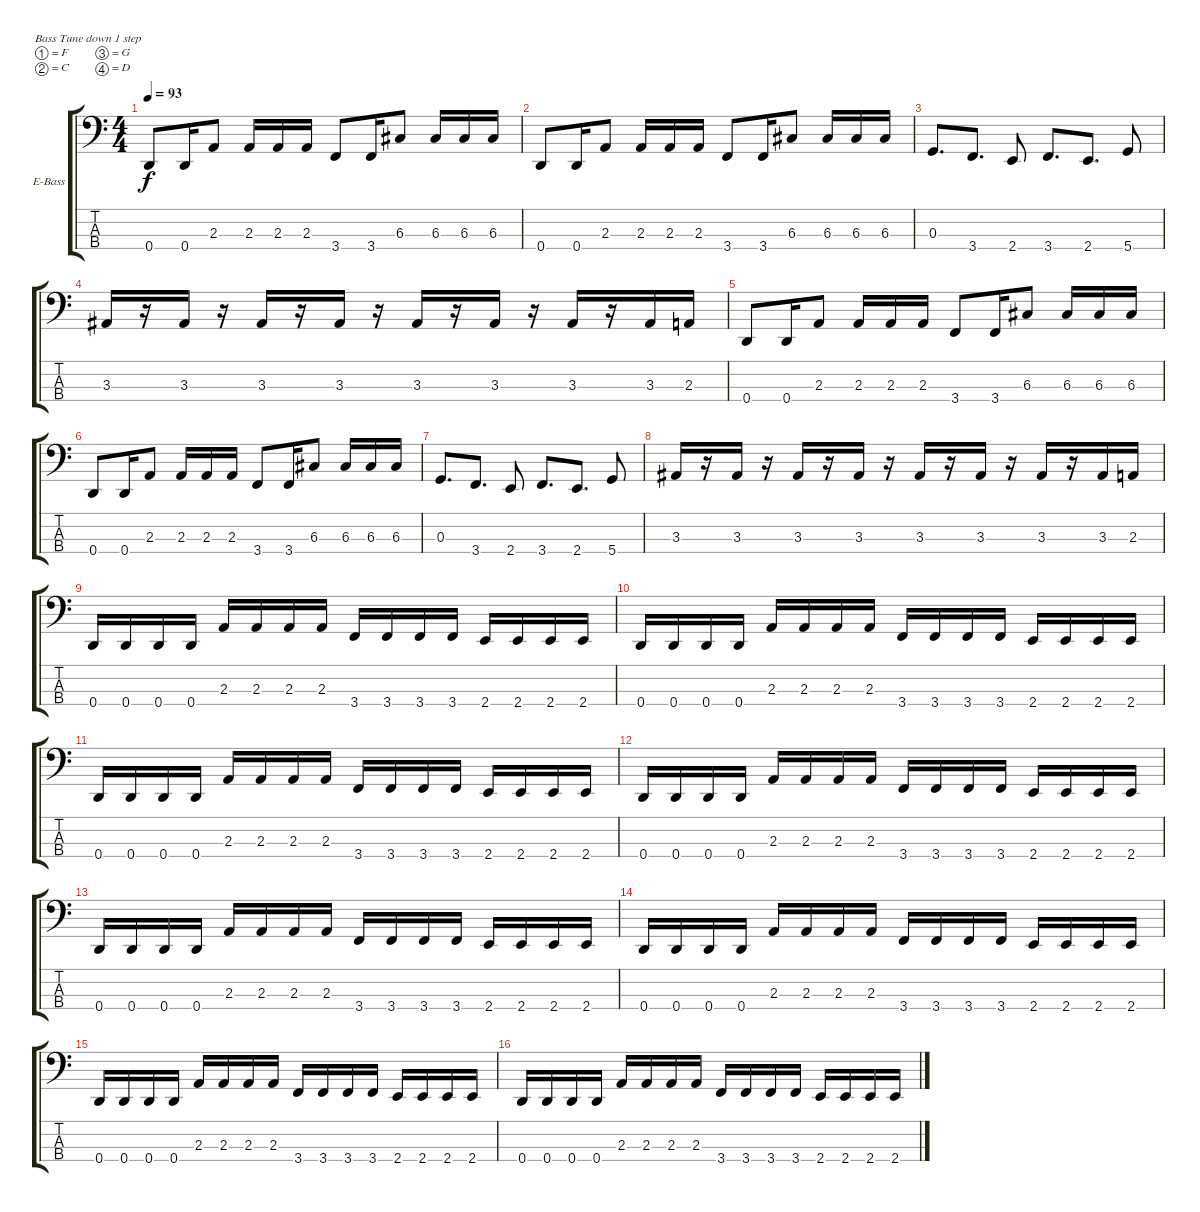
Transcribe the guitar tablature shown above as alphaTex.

\bracketExtendMode groupsimilarinstruments
\firstSystemTrackNameOrientation horizontal
\otherSystemsTrackNameOrientation horizontal
\track ("Saimon" "E-Bass") {instrument electricbassfinger}
\staff {score tabs}
\tuning (F2 C2 G1 D1)
\ts (4 4)
\tempo 93
\clef f4
\ks c
0.4.8{dy f} 0.4.16 2.3.8 2.3.16 2.3.16 2.3.16 3.4.8 3.4.16 6.3.8 6.3.16 6.3.16 6.3.16 |
0.4.8 0.4.16 2.3.8 2.3.16 2.3.16 2.3.16 3.4.8 3.4.16 6.3.8 6.3.16 6.3.16 6.3.16 |
0.3.8{d} 3.4.8{d} 2.4.8 3.4.8{d} 2.4.8{d} 5.4.8 |
3.3.16 r.16 3.3.16 r.16 3.3.16 r.16 3.3.16 r.16 3.3.16 r.16 3.3.16 r.16 3.3.16 r.16 3.3.16 2.3.16 |
0.4.8 0.4.16 2.3.8 2.3.16 2.3.16 2.3.16 3.4.8 3.4.16 6.3.8 6.3.16 6.3.16 6.3.16 |
0.4.8 0.4.16 2.3.8 2.3.16 2.3.16 2.3.16 3.4.8 3.4.16 6.3.8 6.3.16 6.3.16 6.3.16 |
0.3.8{d} 3.4.8{d} 2.4.8 3.4.8{d} 2.4.8{d} 5.4.8 |
3.3.16 r.16 3.3.16 r.16 3.3.16 r.16 3.3.16 r.16 3.3.16 r.16 3.3.16 r.16 3.3.16 r.16 3.3.16 2.3.16 |
0.4.16 0.4.16 0.4.16 0.4.16 2.3.16 2.3.16 2.3.16 2.3.16 3.4.16 3.4.16 3.4.16 3.4.16 2.4.16 2.4.16 2.4.16 2.4.16 |
0.4.16 0.4.16 0.4.16 0.4.16 2.3.16 2.3.16 2.3.16 2.3.16 3.4.16 3.4.16 3.4.16 3.4.16 2.4.16 2.4.16 2.4.16 2.4.16 |
0.4.16 0.4.16 0.4.16 0.4.16 2.3.16 2.3.16 2.3.16 2.3.16 3.4.16 3.4.16 3.4.16 3.4.16 2.4.16 2.4.16 2.4.16 2.4.16 |
0.4.16 0.4.16 0.4.16 0.4.16 2.3.16 2.3.16 2.3.16 2.3.16 3.4.16 3.4.16 3.4.16 3.4.16 2.4.16 2.4.16 2.4.16 2.4.16 |
0.4.16 0.4.16 0.4.16 0.4.16 2.3.16 2.3.16 2.3.16 2.3.16 3.4.16 3.4.16 3.4.16 3.4.16 2.4.16 2.4.16 2.4.16 2.4.16 |
0.4.16 0.4.16 0.4.16 0.4.16 2.3.16 2.3.16 2.3.16 2.3.16 3.4.16 3.4.16 3.4.16 3.4.16 2.4.16 2.4.16 2.4.16 2.4.16 |
0.4.16 0.4.16 0.4.16 0.4.16 2.3.16 2.3.16 2.3.16 2.3.16 3.4.16 3.4.16 3.4.16 3.4.16 2.4.16 2.4.16 2.4.16 2.4.16 |
0.4.16 0.4.16 0.4.16 0.4.16 2.3.16 2.3.16 2.3.16 2.3.16 3.4.16 3.4.16 3.4.16 3.4.16 2.4.16 2.4.16 2.4.16 2.4.16
